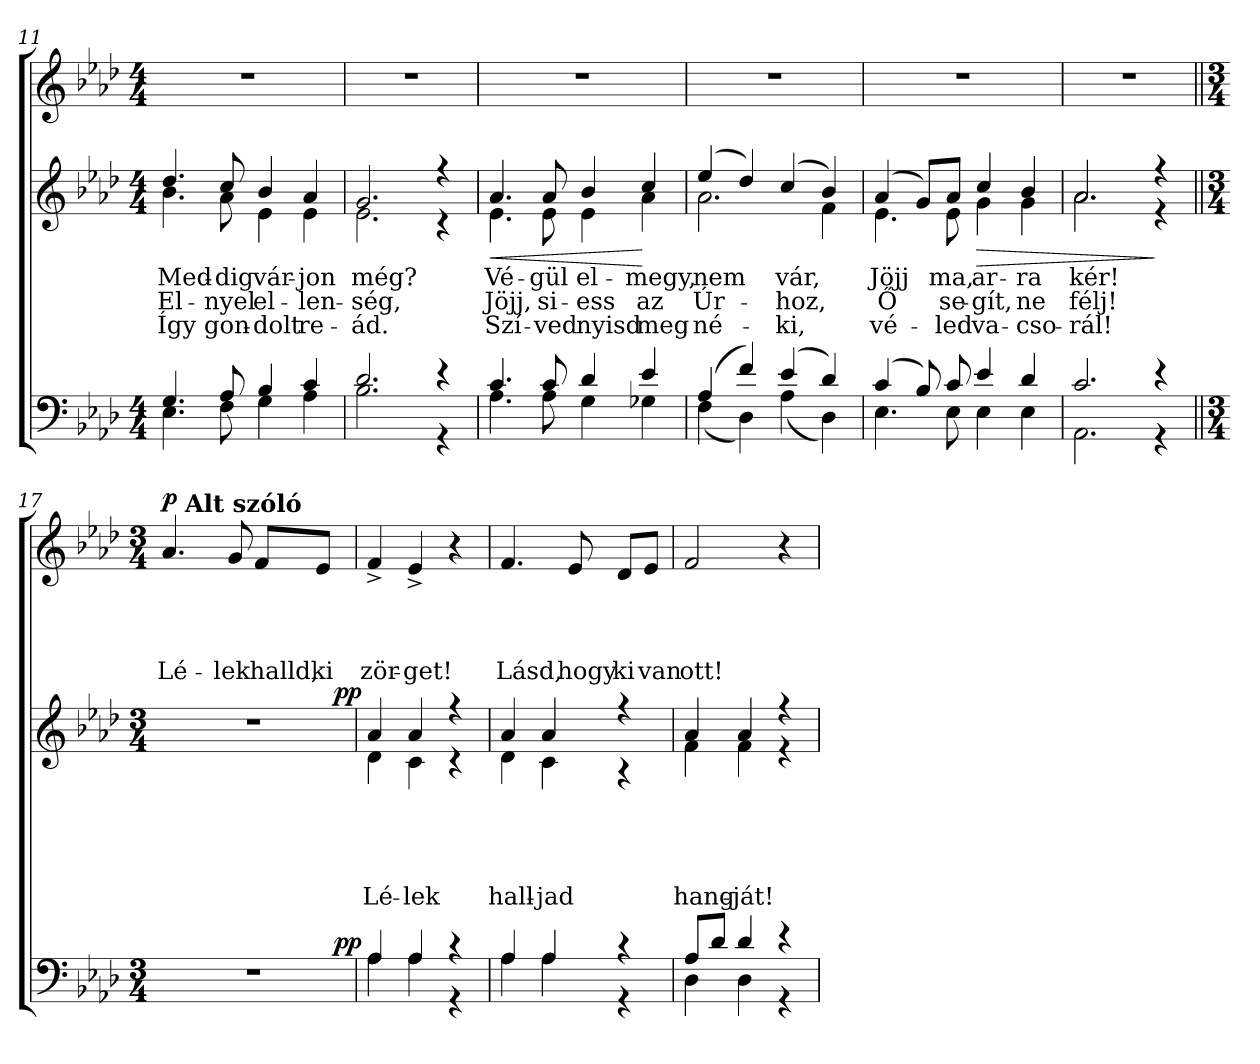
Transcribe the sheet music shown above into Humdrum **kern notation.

**kern	**dynam	**kern	**text	**text	**text	**text	**text	**dynam	**kern	**text	**text	**text	**text	**dynam
*part3	*part3	*part2	*part2	*part2	*part2	*part2	*part2	*part2	*part1	*part1	*part1	*part1	*part1	*part1
*staff3	*staff3	*staff2	*staff2	*staff2	*staff2	*staff2	*staff2	*staff2	*staff1	*staff1	*staff1	*staff1	*staff1	*staff1
*clefF4	*	*clefG2	*	*	*	*	*	*	*clefG2	*	*	*	*	*
*k[b-e-a-d-]	*	*k[b-e-a-d-]	*	*	*	*	*	*	*k[b-e-a-d-]	*	*	*	*	*
*f:	*	*f:	*	*	*	*	*	*	*f:	*	*	*	*	*
*M4/4	*	*M4/4	*	*	*	*	*	*	*M4/4	*	*	*	*	*
=11	=11	=11	=11	=11	=11	=11	=11	=11	=11	=11	=11	=11	=11	=11
*^	*	*	*	*	*	*	*	*	*	*	*	*	*	*
!	!	!	!	!LO:LY:b	!LO:LY:b	!LO:LY:b	!	!	!	!	!	!	!	!	!
*	*	*	*^	*	*	*	*	*	*	*	*	*	*	*	*
4.G/	4.E-\	.	4.dd-/	4.b-\	Med-	El-	Így	.	.	.	1r	.	.	.	.	.
!	!	!	!	!	!LO:LY:b	!LO:LY:b	!LO:LY:b	!	!	!	!	!	!	!	!	!
8A-/	8F\	.	8cc/	8a-\	-dig	-nyel	gon-	.	.	.	.	.	.	.	.	.
!	!	!	!	!	!LO:LY:b	!LO:LY:b	!LO:LY:b	!	!	!	!	!	!	!	!	!
4B-/	4G\	.	4b-/	4e-\	vár-	el-	-dolt	.	.	.	.	.	.	.	.	.
!	!	!	!	!	!LO:LY:b	!LO:LY:b	!LO:LY:b	!	!	!	!	!	!	!	!	!
4c/	4A-\	.	4a-/	4e-\	-jon	-len-	re-	.	.	.	.	.	.	.	.	.
=12	=12	=12	=12	=12	=12	=12	=12	=12	=12	=12	=12	=12	=12	=12	=12	=12
!	!	!	!	!	!LO:LY:b	!LO:LY:b	!LO:LY:b	!	!	!	!	!	!	!	!	!
2.d-/	2.B-\	.	2.g/	2.e-\	még?	-ség,	-ád.	.	.	.	1r	.	.	.	.	.
4r	4r	.	4r	4r	.	.	.	.	.	.	.	.	.	.	.	.
!!LO:LB:g=z
=13	=13	=13	=13	=13	=13	=13	=13	=13	=13	=13	=13	=13	=13	=13	=13	=13
!	!	!	!	!	!LO:LY:b	!LO:LY:b	!LO:LY:b	!	!	!LO:HP:b	!	!	!	!	!	!
4.c/	4.A-\	.	4.a-/	4.e-\	Vé-	Jöjj,	Szí-	.	.	<	1r	.	.	.	.	.
!	!	!	!	!	!LO:LY:b	!LO:LY:b	!LO:LY:b	!	!	!	!	!	!	!	!	!
8c/	8A-\	.	8a-/	8e-\	-gül	si-	-ved	.	.	.	.	.	.	.	.	.
!	!	!	!	!	!LO:LY:b	!LO:LY:b	!LO:LY:b	!	!	!	!	!	!	!	!	!
4d-/	4G\	.	4b-/	4e-\	el-	-ess	nyisd	.	.	.	.	.	.	.	.	.
!	!	!	!	!	!LO:LY:b	!LO:LY:b	!LO:LY:b	!	!	!	!	!	!	!	!	!
4e-/	4G-X\	.	4cc/	4a-\	-megy,	az	meg	.	.	[	.	.	.	.	.	.
=14	=14	=14	=14	=14	=14	=14	=14	=14	=14	=14	=14	=14	=14	=14	=14	=14
!	!	!	!	!	!LO:LY:b	!LO:LY:b	!LO:LY:b	!	!	!	!	!	!	!	!	!
(>4A-/	(<4F\	.	(>4ee-/	2.a-\	nem	Úr-	né-	.	.	.	1r	.	.	.	.	.
4f/)	4D-\)	.	4dd-/)	.	.	.	.	.	.	.	.	.	.	.	.	.
!	!	!	!	!	!LO:LY:b	!LO:LY:b	!LO:LY:b	!	!	!	!	!	!	!	!	!
(>4e-/	(<4A-\	.	(>4cc/	.	vár,	-hoz,	-ki,	.	.	.	.	.	.	.	.	.
4d-/)	4D-\)	.	4b-/)	4f\	.	.	.	.	.	.	.	.	.	.	.	.
=15	=15	=15	=15	=15	=15	=15	=15	=15	=15	=15	=15	=15	=15	=15	=15	=15
!	!	!	!	!	!LO:LY:b	!LO:LY:b	!LO:LY:b	!	!	!	!	!	!	!	!	!
(>4c/	4.E-\	.	(>4a-/	4.e-\	Jöjj	Ő	vé-	.	.	.	1r	.	.	.	.	.
8B-/)	.	.	8g/L)	.	.	.	.	.	.	.	.	.	.	.	.	.
!	!	!	!	!	!LO:LY:b	!LO:LY:b	!LO:LY:b	!	!	!	!	!	!	!	!	!
8c/	8E-\	.	8a-/J	8e-\	ma,	se-	-led	.	.	.	.	.	.	.	.	.
!	!	!	!	!	!LO:LY:b	!LO:LY:b	!LO:LY:b	!	!	!LO:HP:b	!	!	!	!	!	!
4e-/	4E-\	.	4cc/	4g\	ar-	-gít,	va-	.	.	>	.	.	.	.	.	.
!	!	!	!	!	!LO:LY:b	!LO:LY:b	!LO:LY:b	!	!	!	!	!	!	!	!	!
4d-/	4E-\	.	4b-/	4g\	-ra	ne	-cso-	.	.	.	.	.	.	.	.	.
=16	=16	=16	=16	=16	=16	=16	=16	=16	=16	=16	=16	=16	=16	=16	=16	=16
!	!	!	!	!	!LO:LY:b	!LO:LY:b	!LO:LY:b	!	!	!	!	!	!	!	!	!
2.c/	2.AA-\	.	2.a-/	2.a-\	kér!	félj!	-rál!	.	.	.	1r	.	.	.	.	.
4r	4r	.	4r	4r	.	.	.	.	.	]	.	.	.	.	.	.
!!LO:PB:g=z
=17||	=17||	=17||	=17||	=17||	=17||	=17||	=17||	=17||	=17||	=17||	=17||	=17||	=17||	=17||	=17||	=17||
*M3/4	*	*	*M3/4	*	*	*	*	*	*	*	*M3/4	*	*	*	*	*
!	!	!	!	!	!	!	!	!	!	!	!	!	!	!	!LO:LY:b	!LO:DY:a
*	*	*	*	*	*	*	*	*	*	*	*^	*	*	*	*	*
2.r	2ryy	.	2.r	2ryy	.	.	.	.	.	.	4.a-/	16.ryy	.	.	.	Lé-	p
!	!	!	!	!	!	!	!	!	!	!	!	!LO:TX:a:B:t=Alt szóló	!	!	!	!	!
.	.	.	.	.	.	.	.	.	.	.	.	2ryy	.	.	.	.	.
!	!	!	!	!	!	!	!	!	!	!	!	!	!	!	!	!LO:LY:b	!
.	.	.	.	.	.	.	.	.	.	.	8g/	.	.	.	.	-lek	.
!	!	!	!	!	!	!	!	!	!	!	!	!	!	!	!	!LO:LY:b	!
.	8.ryy	.	.	8.ryy	.	.	.	.	.	.	8f/L	.	.	.	.	halld,	.
.	.	.	.	.	.	.	.	.	.	.	.	8ryy	.	.	.	.	.
!	!	!	!	!	!	!	!	!	!	!	!	!	!	!	!	!LO:LY:b	!
.	.	.	.	.	.	.	.	.	.	.	8e-/J	.	.	.	.	ki	.
!	!	!LO:DY:a	!	!	!	!	!	!	!	!LO:DY:a	!	!	!	!	!	!	!
.	16ryy	pp	.	16ryy	.	.	.	.	.	pp	.	.	.	.	.	.	.
.	.	.	.	.	.	.	.	.	.	.	.	32ryy	.	.	.	.	.
*	*	*	*	*	*	*	*	*	*	*	*v	*v	*	*	*	*	*
=18	=18	=18	=18	=18	=18	=18	=18	=18	=18	=18	=18	=18	=18	=18	=18	=18
*	*	*	*	*	*	*	*	*	*	*	*^	*	*	*	*	*
!	!	!	!	!	!	!	!	!	!LO:LY:b	!	!	!	!	!	!	!	!
*	*	*	*	*	*	*	*	*	*	*	*v	*v	*	*	*	*	*
*	*	*	*	*	*	*	*	*	*	*	*^	*	*	*	*	*
!	!	!	!	!	!	!	!	!	!	!	!	!	!	!	!	!LO:LY:b	!
*	*	*	*	*	*	*	*	*	*	*	*v	*v	*	*	*	*	*
4A-/	4A-\	.	4a-/	4d-\	.	.	.	.	Lé-	.	4f^</	.	.	.	zör-	.
!	!	!	!	!	!	!	!	!	!LO:LY:b	!	!	!	!	!	!	!
!	!	!	!	!	!	!	!	!	!	!	!	!	!	!	!LO:LY:b	!
4A-/	4A-\	.	4a-/	4c\	.	.	.	.	-lek	.	4e-^</	.	.	.	-get!	.
4r	4r	.	4r	4r	.	.	.	.	.	.	4r	.	.	.	.	.
=19	=19	=19	=19	=19	=19	=19	=19	=19	=19	=19	=19	=19	=19	=19	=19	=19
!	!	!	!	!	!	!	!	!	!LO:LY:b	!	!	!	!	!	!	!
!	!	!	!	!	!	!	!	!	!	!	!	!	!	!	!LO:LY:b	!
4A-/	4A-\	.	4a-/	4d-\	.	.	.	.	hall-	.	4.f/	.	.	.	Lásd,	.
!	!	!	!	!	!	!	!	!	!LO:LY:b	!	!	!	!	!	!	!
4A-/	4A-\	.	4a-/	4c\	.	.	.	.	-jad	.	.	.	.	.	.	.
!	!	!	!	!	!	!	!	!	!	!	!	!	!	!	!LO:LY:b	!
.	.	.	.	.	.	.	.	.	.	.	8e-/	.	.	.	hogy	.
!	!	!	!	!	!	!	!	!	!	!	!	!	!	!	!LO:LY:b	!
4r	4r	.	4r	4r	.	.	.	.	.	.	8d-/L	.	.	.	ki	.
!	!	!	!	!	!	!	!	!	!	!	!	!	!	!	!LO:LY:b	!
.	.	.	.	.	.	.	.	.	.	.	8e-/J	.	.	.	van	.
!!LO:LB:g=z
=20	=20	=20	=20	=20	=20	=20	=20	=20	=20	=20	=20	=20	=20	=20	=20	=20
!	!	!	!	!	!	!	!	!	!LO:LY:b	!	!	!	!	!	!	!
!	!	!	!	!	!	!	!	!	!	!	!	!	!	!	!LO:LY:b	!
8A-/L	4D-\	.	4a-/	4f\	.	.	.	.	hang-	.	2f/	.	.	.	ott!	.
8d-/J	.	.	.	.	.	.	.	.	.	.	.	.	.	.	.	.
!	!	!	!	!	!	!	!	!	!LO:LY:b	!	!	!	!	!	!	!
4d-/	4D-\	.	4a-/	4f\	.	.	.	.	-ját!	.	.	.	.	.	.	.
4r	4r	.	4r	4r	.	.	.	.	.	.	4r	.	.	.	.	.
*v	*v	*	*	*	*	*	*	*	*	*	*	*	*	*	*	*
*	*	*v	*v	*	*	*	*	*	*	*	*	*	*	*	*
=	=	=	=	=	=	=	=	=	=	=	=	=	=	=
*-	*-	*-	*-	*-	*-	*-	*-	*-	*-	*-	*-	*-	*-	*-
